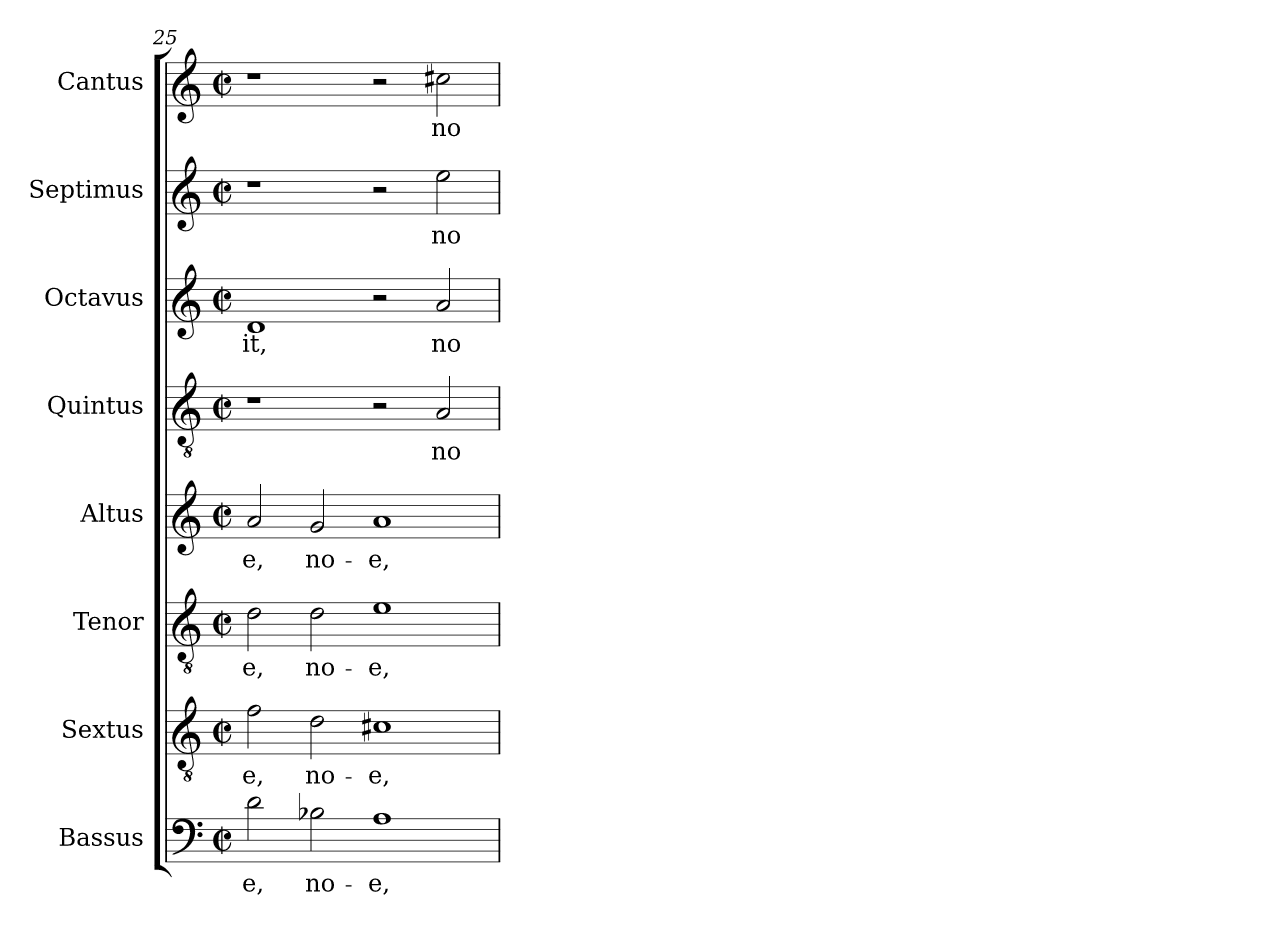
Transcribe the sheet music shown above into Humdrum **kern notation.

**kern	**text	**kern	**text	**kern	**text	**kern	**text	**kern	**text	**kern	**text	**kern	**text	**kern	**text
*part8	*part8	*part7	*part7	*part6	*part6	*part5	*part5	*part4	*part4	*part3	*part3	*part2	*part2	*part1	*part1
*staff8	*staff8	*staff7	*staff7	*staff6	*staff6	*staff5	*staff5	*staff4	*staff4	*staff3	*staff3	*staff2	*staff2	*staff1	*staff1
*I"Bassus	*	*I"Sextus	*	*I"Tenor	*	*I"Altus	*	*I"Quintus	*	*I"Octavus	*	*I"Septimus	*	*I"Cantus	*
*clefF4	*	*clefGv2	*	*clefGv2	*	*clefG2	*	*clefGv2	*	*clefG2	*	*clefG2	*	*clefG2	*
*M2/2	*	*M2/2	*	*M2/2	*	*M2/2	*	*M2/2	*	*M2/2	*	*M2/2	*	*M2/2	*
*met(c|)	*	*met(c|)	*	*met(c|)	*	*met(c|)	*	*met(c|)	*	*met(c|)	*	*met(c|)	*	*met(c|)	*
=25	=25	=25	=25	=25	=25	=25	=25	=25	=25	=25	=25	=25	=25	=25	=25
!	!LO:LY:b:cj	!	!LO:LY:b:cj	!	!LO:LY:b:cj	!	!LO:LY:b:cj	!	!	!	!LO:LY:b:cj	!	!	!	!
2d\	-e,	2f\	-e,	2d\	-e,	2a/	-e,	1r	.	1d	it,	1r	.	1r	.
!	!LO:LY:b:cj	!	!LO:LY:b:cj	!	!LO:LY:b:cj	!	!LO:LY:b:cj	!	!	!	!	!	!	!	!
2B-X\	no-	2d\	no-	2d\	no-	2g/	no-	.	.	.	.	.	.	.	.
!	!LO:LY:b:cj	!	!LO:LY:b:cj	!	!LO:LY:b:cj	!	!LO:LY:b:cj	!	!	!	!	!	!	!	!
1A	-e,	1c#X	-e,	1e	-e,	1a	-e,	2r	.	2r	.	2r	.	2r	.
!	!	!	!	!	!	!	!	!	!LO:LY:b:cj	!	!LO:LY:b:cj	!	!LO:LY:b:cj	!	!LO:LY:b:cj
.	.	.	.	.	.	.	.	2A/	no	2a/	no	2ee\	no-	2cc#X\	no
=	=	=	=	=	=	=	=	=	=	=	=	=	=	=	=
*-	*-	*-	*-	*-	*-	*-	*-	*-	*-	*-	*-	*-	*-	*-	*-
